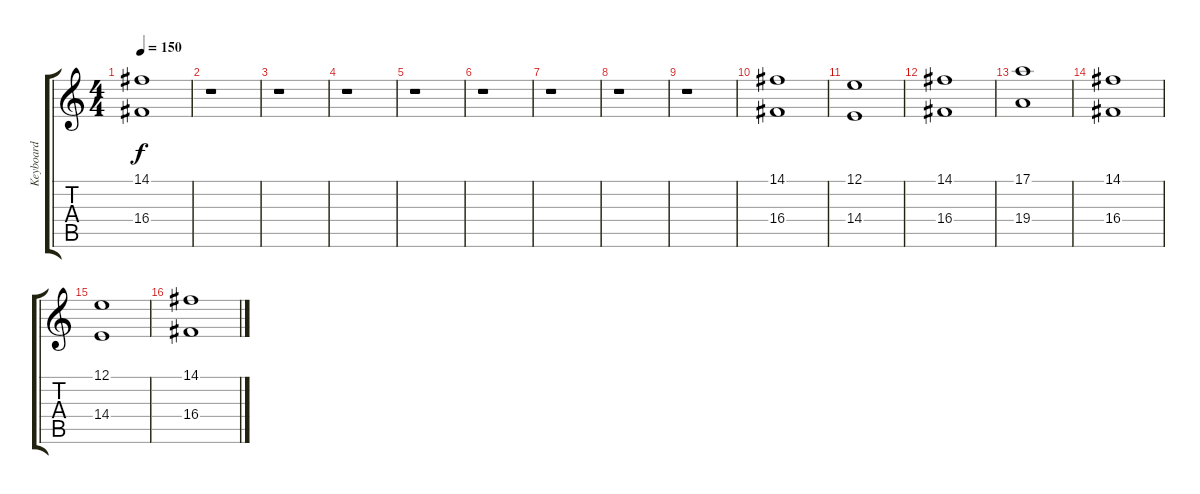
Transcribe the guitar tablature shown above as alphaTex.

\track ("Keyboard" "Keyboard") {instrument fx7echoes}
\staff {score tabs}
\tuning (E4 B3 G3 D3 A2 E2) {hide}
\ts (4 4)
\tempo 150
\clef g2
\ks c
(14.1{t} 16.4{t}).1{dy f} |
r.1 |
r.1 |
r.1 |
r.1 |
r.1 |
r.1 |
r.1 |
r.1 |
(14.1 16.4).1{volume 11} |
(12.1 14.4).1 |
(14.1 16.4).1 |
(17.1 19.4).1 |
(14.1 16.4).1 |
(12.1 14.4).1 |
(14.1 16.4).1
